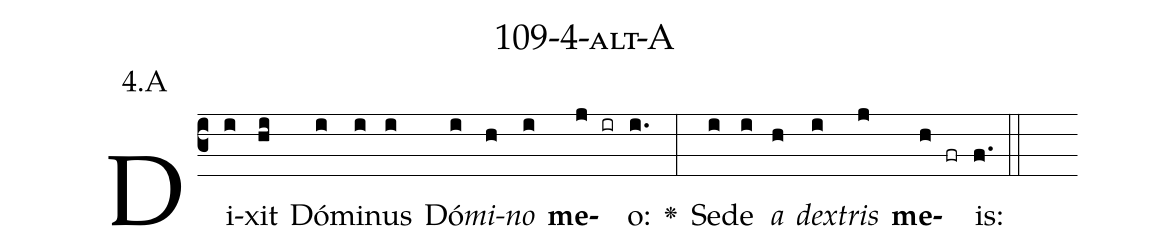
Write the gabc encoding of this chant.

name: 109-4-alt-A;
annotation: 4.A;
%%
(c3)Di(i)xit(hi) Dó(i)mi(i)nus(i) Dó(i)<i>mi</i>(h)<i>no</i>(i) <b>me</b>(j ir)o:(i.) <v>\greheightstar</v>(:) Se(i)de(i) <i>a</i>(h) <i>dex</i>(i)<i>tris</i>(j) <b>me</b>(h fr)is:(f.) (::)


%E(i) u(h) o(i) u(j) a(h) e.(f.) (::)
